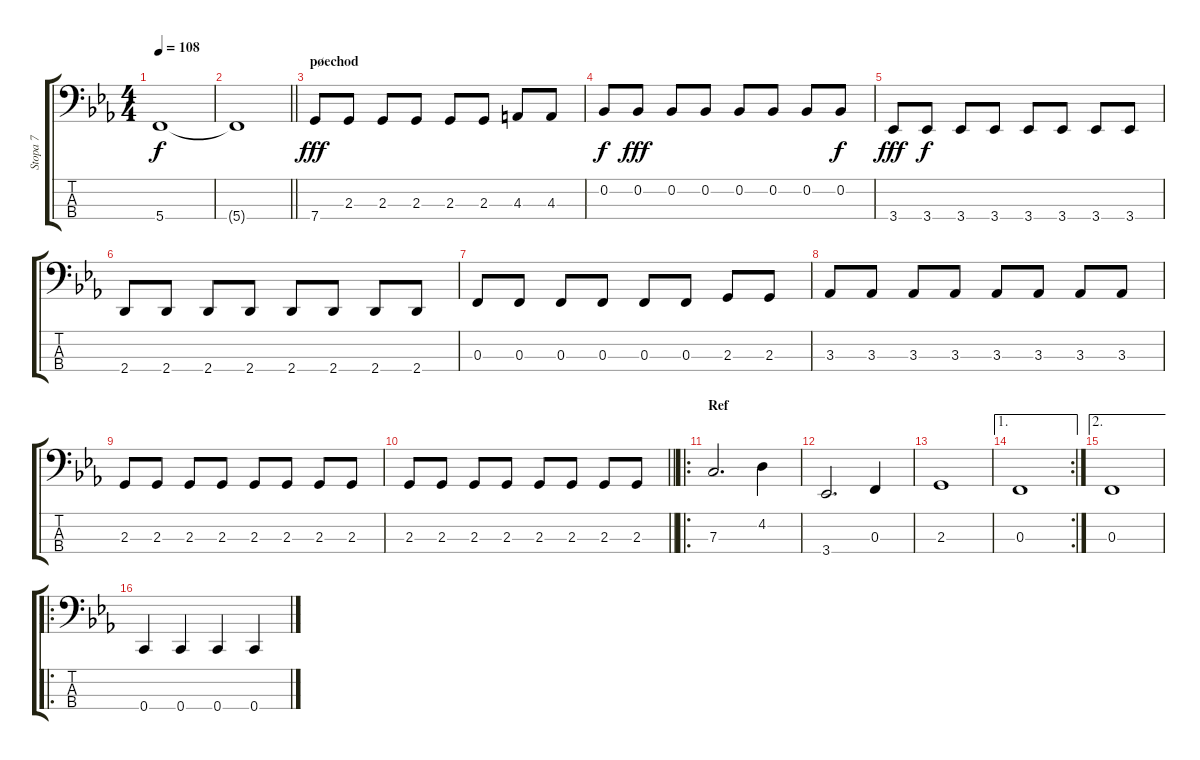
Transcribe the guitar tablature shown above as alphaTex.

\track ("Stopa 7" "Stopa 7") {instrument electricbassfinger}
\staff {score tabs}
\tuning (Eb2 Bb1 F1 C1) {hide}
\ts (4 4)
\tempo 108
\clef f4
\ks eb
5.4.1{dy f} |
\barLineRight lightlight
5.4{t}.1 |
\section ("" "pøechod")
7.4.8{dy fff} 2.3.8 2.3.8 2.3.8 2.3.8 2.3.8 4.3.8 4.3.8 |
0.2.8{dy f} 0.2.8{dy fff} 0.2.8 0.2.8 0.2.8 0.2.8 0.2.8 0.2.8{dy f} |
3.4.8{dy fff} 3.4.8{dy f} 3.4.8 3.4.8 3.4.8 3.4.8 3.4.8 3.4.8 |
2.4.8 2.4.8 2.4.8 2.4.8 2.4.8 2.4.8 2.4.8 2.4.8 |
0.3.8 0.3.8 0.3.8 0.3.8 0.3.8 0.3.8 2.3.8 2.3.8 |
3.3.8 3.3.8 3.3.8 3.3.8 3.3.8 3.3.8 3.3.8 3.3.8 |
2.3.8 2.3.8 2.3.8 2.3.8 2.3.8 2.3.8 2.3.8 2.3.8 |
\barLineRight lightlight
2.3.8 2.3.8 2.3.8 2.3.8 2.3.8 2.3.8 2.3.8 2.3.8 |
\ro
\section ("" "Ref")
7.3.2{d} 4.2.4 |
3.4.2{d} 0.3.4 |
2.3.1 |
\ae 1
\rc 2
0.3.1 |
\ae 2
0.3.1 |
\ro
0.4.4 0.4.4 0.4.4 0.4.4
